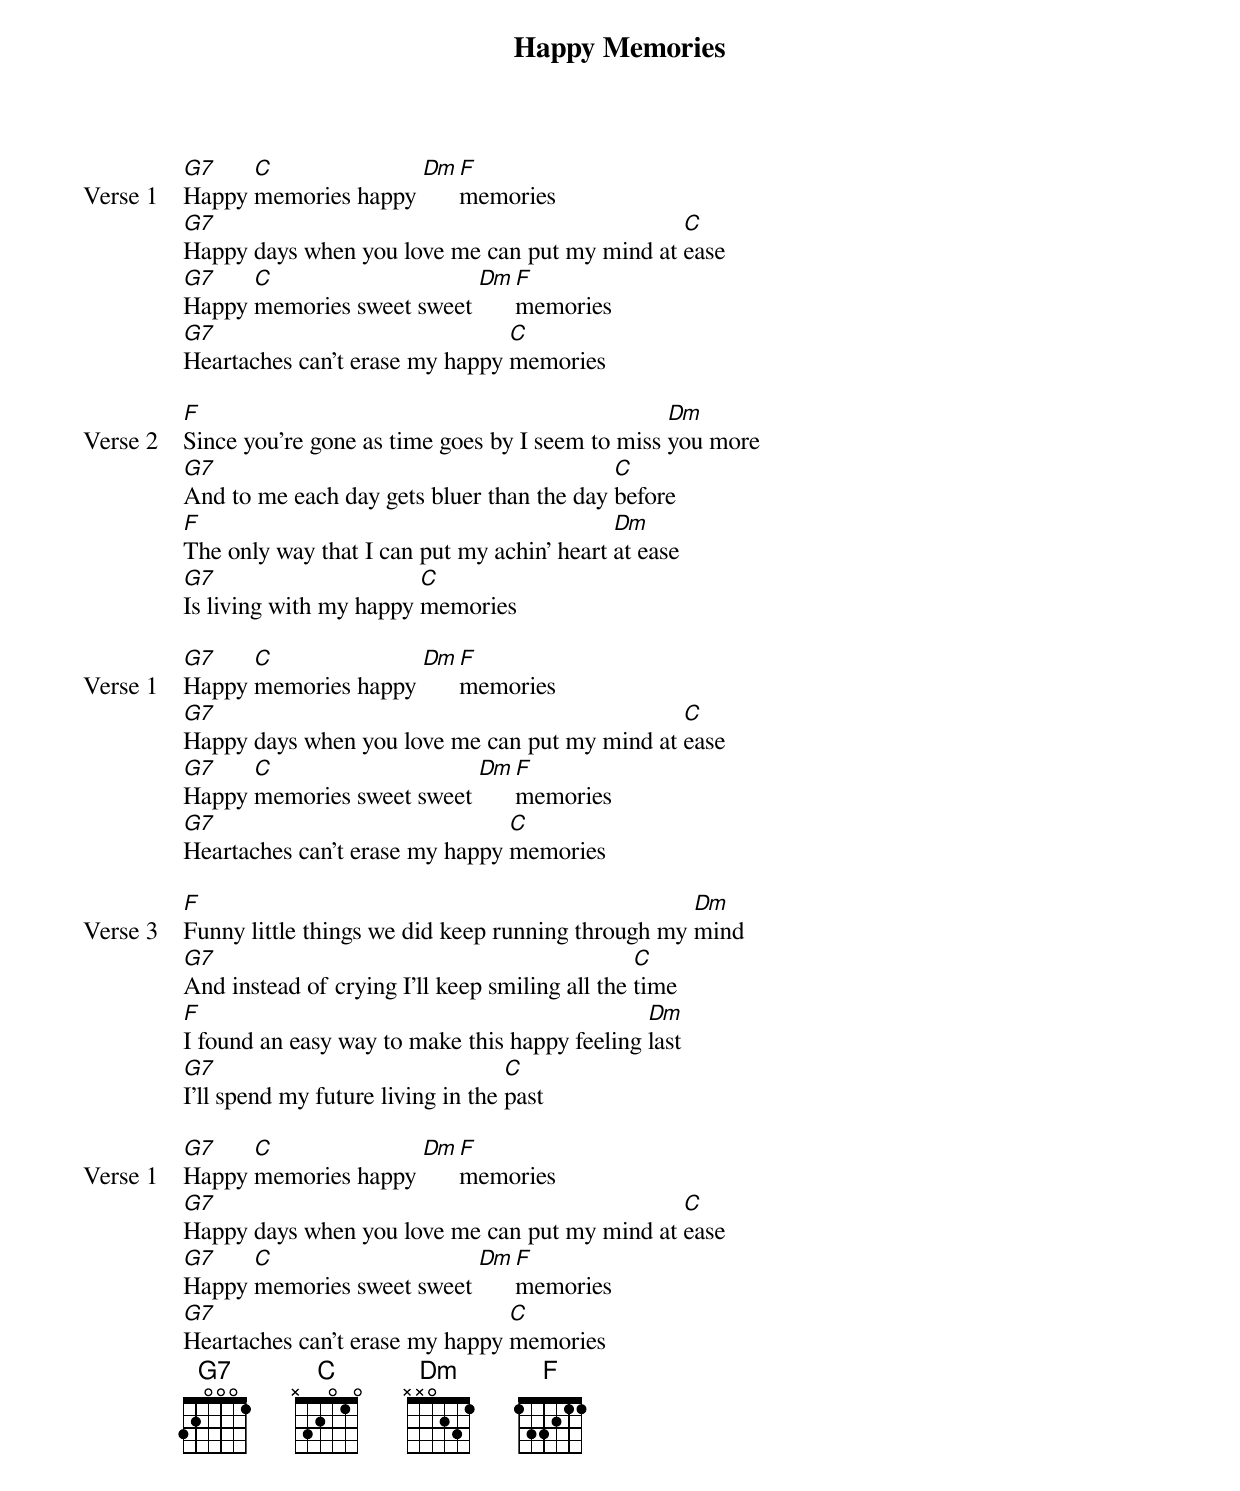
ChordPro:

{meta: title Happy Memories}
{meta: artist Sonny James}
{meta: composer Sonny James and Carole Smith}

{start_of_verse: Verse 1}
[G7]Happy [C]memories happy [Dm][F]memories
[G7]Happy days when you love me can put my mind at [C]ease
[G7]Happy [C]memories sweet sweet [Dm][F]memories
[G7]Heartaches can't erase my happy [C]memories
{end_of_verse}

{start_of_verse: Verse 2}
[F]Since you're gone as time goes by I seem to miss [Dm]you more
[G7]And to me each day gets bluer than the day [C]before
[F]The only way that I can put my achin' heart [Dm]at ease
[G7]Is living with my happy [C]memories
{end_of_verse}

{start_of_verse: Verse 1}
[G7]Happy [C]memories happy [Dm][F]memories
[G7]Happy days when you love me can put my mind at [C]ease
[G7]Happy [C]memories sweet sweet [Dm][F]memories
[G7]Heartaches can't erase my happy [C]memories
{end_of_verse}

{start_of_verse: Verse 3}
[F]Funny little things we did keep running through my [Dm]mind
[G7]And instead of crying I'll keep smiling all the [C]time
[F]I found an easy way to make this happy feeling [Dm]last
[G7]I'll spend my future living in the [C]past
{end_of_verse}

{start_of_verse: Verse 1}
[G7]Happy [C]memories happy [Dm][F]memories
[G7]Happy days when you love me can put my mind at [C]ease
[G7]Happy [C]memories sweet sweet [Dm][F]memories
[G7]Heartaches can't erase my happy [C]memories
{end_of_verse}
